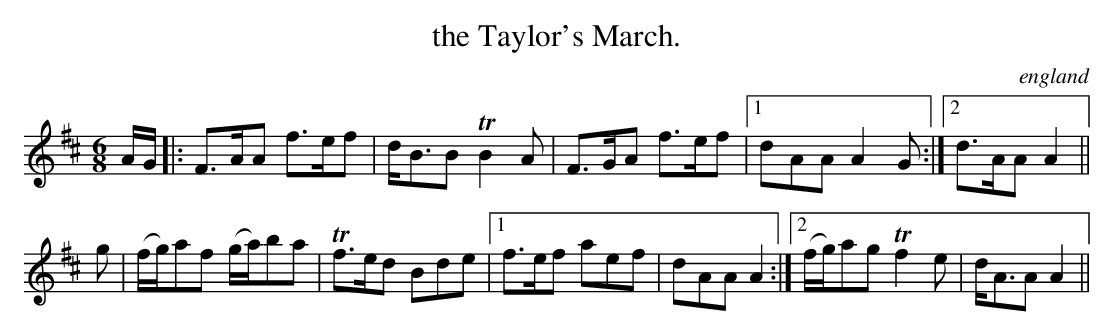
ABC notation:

X:1
T:the Taylor's March.
O:england
M:6/8
L:1/8
K:AMix
A/G/|:F>AA     f>ef   |d<BB TB2A|    F>GA     f>ef|[1 dAA  A2G:|\
[2 d>AA A2 ||
g   |(f/g/)af (g/a/)ba|Tf>ed Bde|[1  f>ef     aef |   dAA  A2 :|\
[2 (f/g/)ag Tf2e |   d<AA A2 ||
